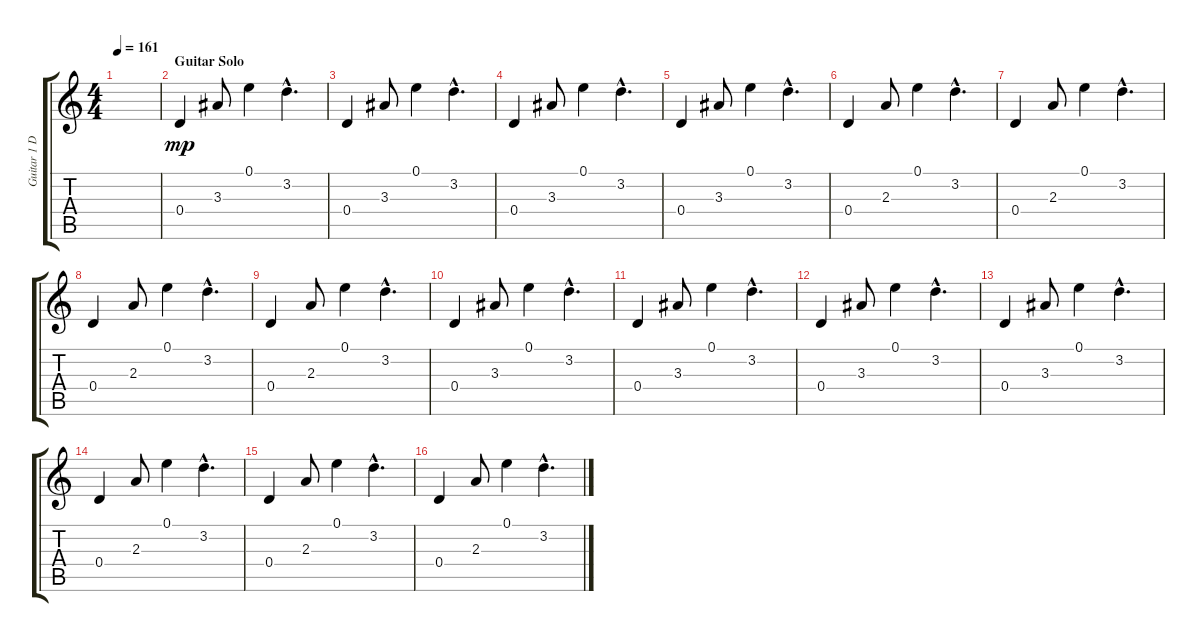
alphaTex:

\track ("Guitar 1 Drop D" "Guitar 1 D") {instrument electricguitarclean}
\staff {score tabs}
\tuning (E4 B3 G3 D3 A2 D2) {hide}
\ts (4 4)
\tempo 161
\clef g2
\ks c
|
\section ("" "Guitar Solo")
0.4.4{dy mp} 3.3.8 0.1.4 3.2{hac}.4{d} |
0.4.4 3.3.8 0.1.4 3.2{hac}.4{d} |
0.4.4 3.3.8 0.1.4 3.2{hac}.4{d} |
0.4.4 3.3.8 0.1.4 3.2{hac}.4{d} |
0.4.4 2.3.8 0.1.4 3.2{hac}.4{d} |
0.4.4 2.3.8 0.1.4 3.2{hac}.4{d} |
0.4.4 2.3.8 0.1.4 3.2{hac}.4{d} |
0.4.4 2.3.8 0.1.4 3.2{hac}.4{d} |
0.4.4 3.3.8 0.1.4 3.2{hac}.4{d} |
0.4.4 3.3.8 0.1.4 3.2{hac}.4{d} |
0.4.4 3.3.8 0.1.4 3.2{hac}.4{d} |
0.4.4 3.3.8 0.1.4 3.2{hac}.4{d} |
0.4.4 2.3.8 0.1.4 3.2{hac}.4{d} |
0.4.4 2.3.8 0.1.4 3.2{hac}.4{d} |
0.4.4 2.3.8 0.1.4 3.2{hac}.4{d}
